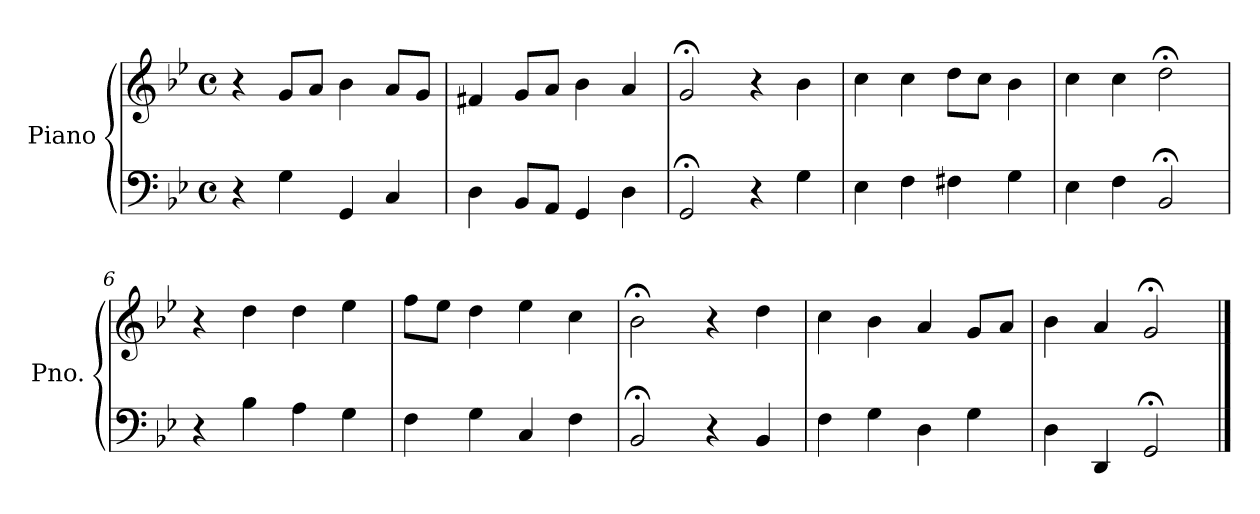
**kern	**kern
*part1	*part1
*staff2	*staff1
*I"Piano	*
*I'Pno.	*
*clefF4	*clefG2
*k[b-e-]	*k[b-e-]
*M4/4	*M4/4
*met(c)	*met(c)
=1	=1
4r	4r
4G\	8g/L
.	8a/J
4GG/	4b-\
4C/	8a/L
.	8g/J
=2	=2
4D\	4f#X/
8BB-/L	8g/L
8AA/J	8a/J
4GG/	4b-\
4D\	4a/
=3	=3
2GG;</	2g;</
4r	4r
4G\	4b-\
=4	=4
4E-\	4cc\
4F\	4cc\
4F#X\	8dd\L
.	8cc\J
4G\	4b-\
=5	=5
4E-\	4cc\
4F\	4cc\
2BB-;</	2dd;<\
=6	=6
4r	4r
4B-\	4dd\
4A\	4dd\
4G\	4ee-\
=7	=7
4F\	8ff\L
.	8ee-\J
4G\	4dd\
4C/	4ee-\
4F\	4cc\
!!LO:LB:g=z
=8	=8
2BB-;</	2b-;<\
4r	4r
4BB-/	4dd\
=9	=9
4F\	4cc\
4G\	4b-\
4D\	4a/
4G\	8g/L
.	8a/J
=10	=10
4D\	4b-\
4DD/	4a/
2GG;</	2g;</
==	==
*-	*-
